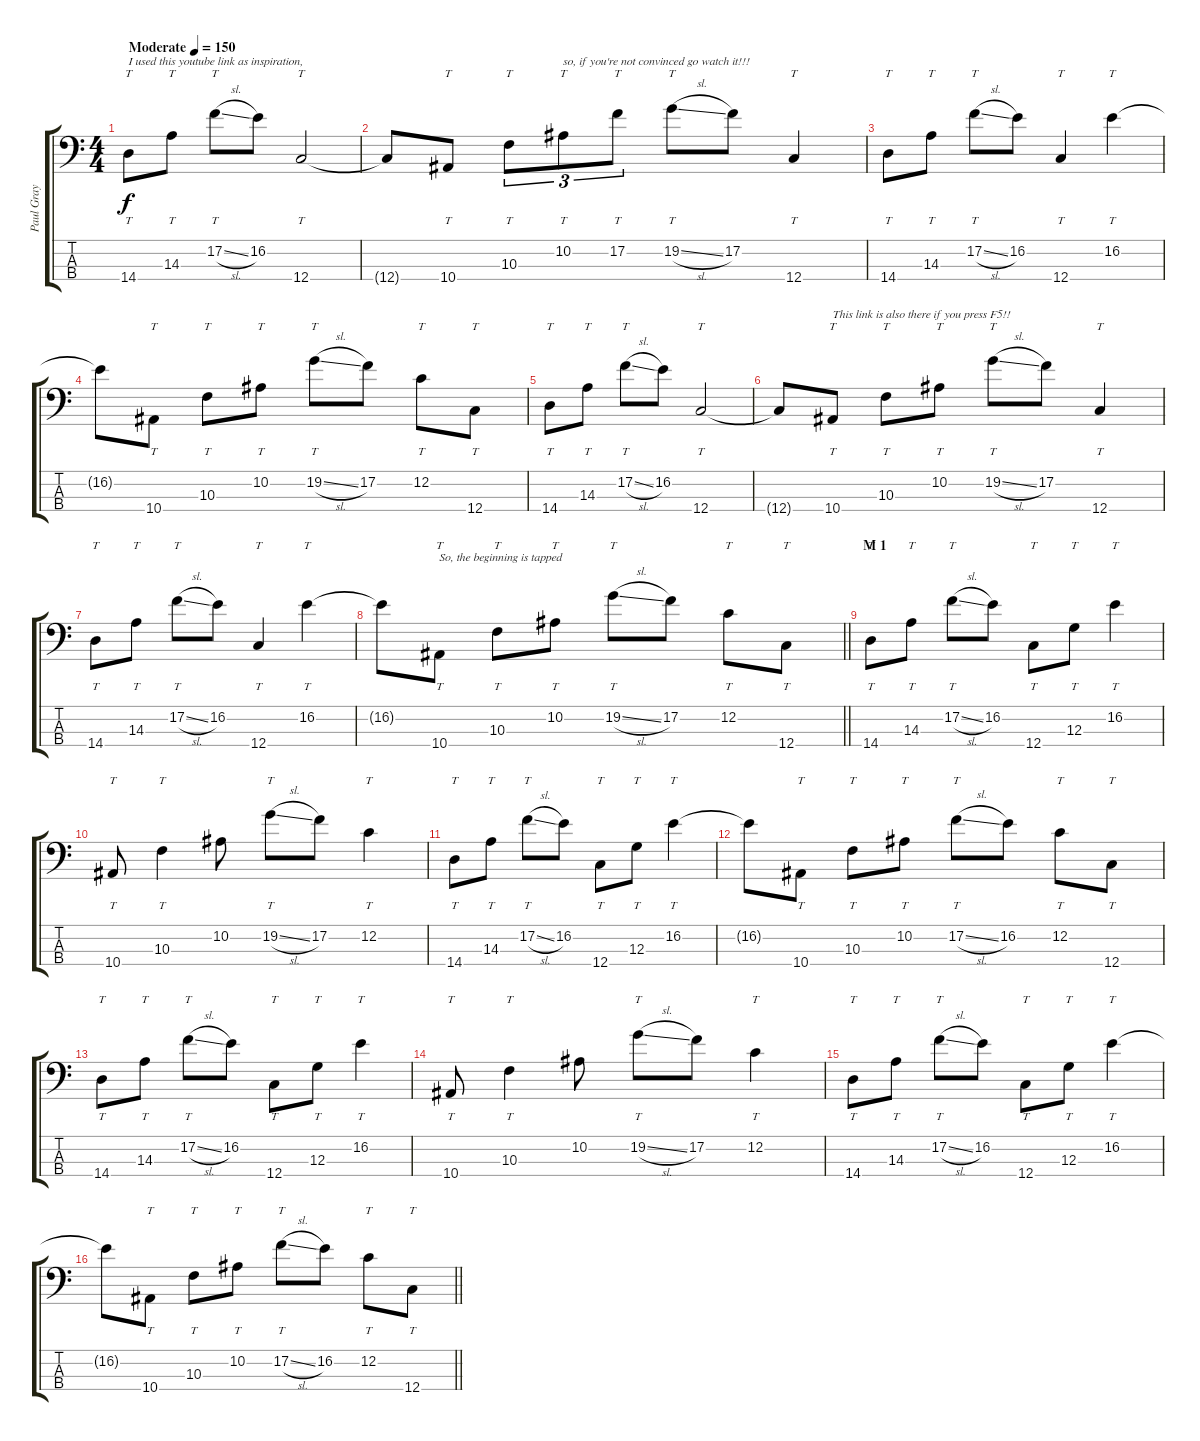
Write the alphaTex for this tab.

\track ("Paul Gray" "Paul Gray") {instrument electricbasspick}
\staff {score tabs}
\tuning (F2 C2 G1 C1) {hide}
\ts (4 4)
\tempo (150 "Moderate")
\clef f4
\ks c
14.4.8{tt txt "I used this youtube link as inspiration," dy f instrument synthbass2} 14.3.8{tt} 17.2{sl}.8{tt} 16.2.8 12.4.2{tt} |
12.4{t}.8 10.4.8{tt} 10.3.8{tt tu (3 2)} 10.2.8{tt tu (3 2) txt "so, if you're not convinced go watch it!!!"} 17.2.8{tt tu (3 2)} 19.2{sl}.8{tt} 17.2.8 12.4.4{tt} |
14.4.8{tt} 14.3.8{tt} 17.2{sl}.8{tt} 16.2.8 12.4.4{tt} 16.2.4{tt txt ""} |
16.2{t}.8 10.4.8{tt} 10.3.8{tt} 10.2.8{tt} 19.2{sl}.8{tt} 17.2.8 12.2.8{tt} 12.4.8{tt} |
14.4.8{tt} 14.3.8{tt} 17.2{sl}.8{tt} 16.2.8 12.4.2{tt} |
12.4{t}.8 10.4.8{tt txt "This link is also there if you press F5!!"} 10.3.8{tt} 10.2.8{tt} 19.2{sl}.8{tt} 17.2.8 12.4.4{tt} |
14.4.8{tt} 14.3.8{tt} 17.2{sl}.8{tt} 16.2.8 12.4.4{tt} 16.2.4{tt} |
\barLineRight lightlight
16.2{t}.8 10.4.8{tt txt "So, the beginning is tapped"} 10.3.8{tt} 10.2.8{tt} 19.2{sl}.8{tt} 17.2.8 12.2.8{tt} 12.4.8{tt} |
\section ("" "M 1")
14.4.8{tt} 14.3.8{tt} 17.2{sl}.8{tt} 16.2.8 12.4.8{tt} 12.3.8{tt} 16.2.4{tt} |
10.4.8{tt} 10.3.4{tt} 10.2.8 19.2{sl}.8{tt} 17.2.8 12.2.4{tt} |
14.4.8{tt} 14.3.8{tt} 17.2{sl}.8{tt} 16.2.8 12.4.8{tt} 12.3.8{tt} 16.2.4{tt} |
16.2{t}.8 10.4.8{tt} 10.3.8{tt} 10.2.8{tt} 17.2{sl}.8{tt} 16.2.8 12.2.8{tt} 12.4.8{tt} |
14.4.8{tt} 14.3.8{tt} 17.2{sl}.8{tt} 16.2.8 12.4.8{tt} 12.3.8{tt} 16.2.4{tt} |
10.4.8{tt} 10.3.4{tt} 10.2.8 19.2{sl}.8{tt} 17.2.8 12.2.4{tt} |
14.4.8{tt} 14.3.8{tt} 17.2{sl}.8{tt} 16.2.8 12.4.8{tt} 12.3.8{tt} 16.2.4{tt} |
\barLineRight lightlight
16.2{t}.8 10.4.8{tt} 10.3.8{tt} 10.2.8{tt} 17.2{sl}.8{tt} 16.2.8 12.2.8{tt} 12.4.8{tt}
